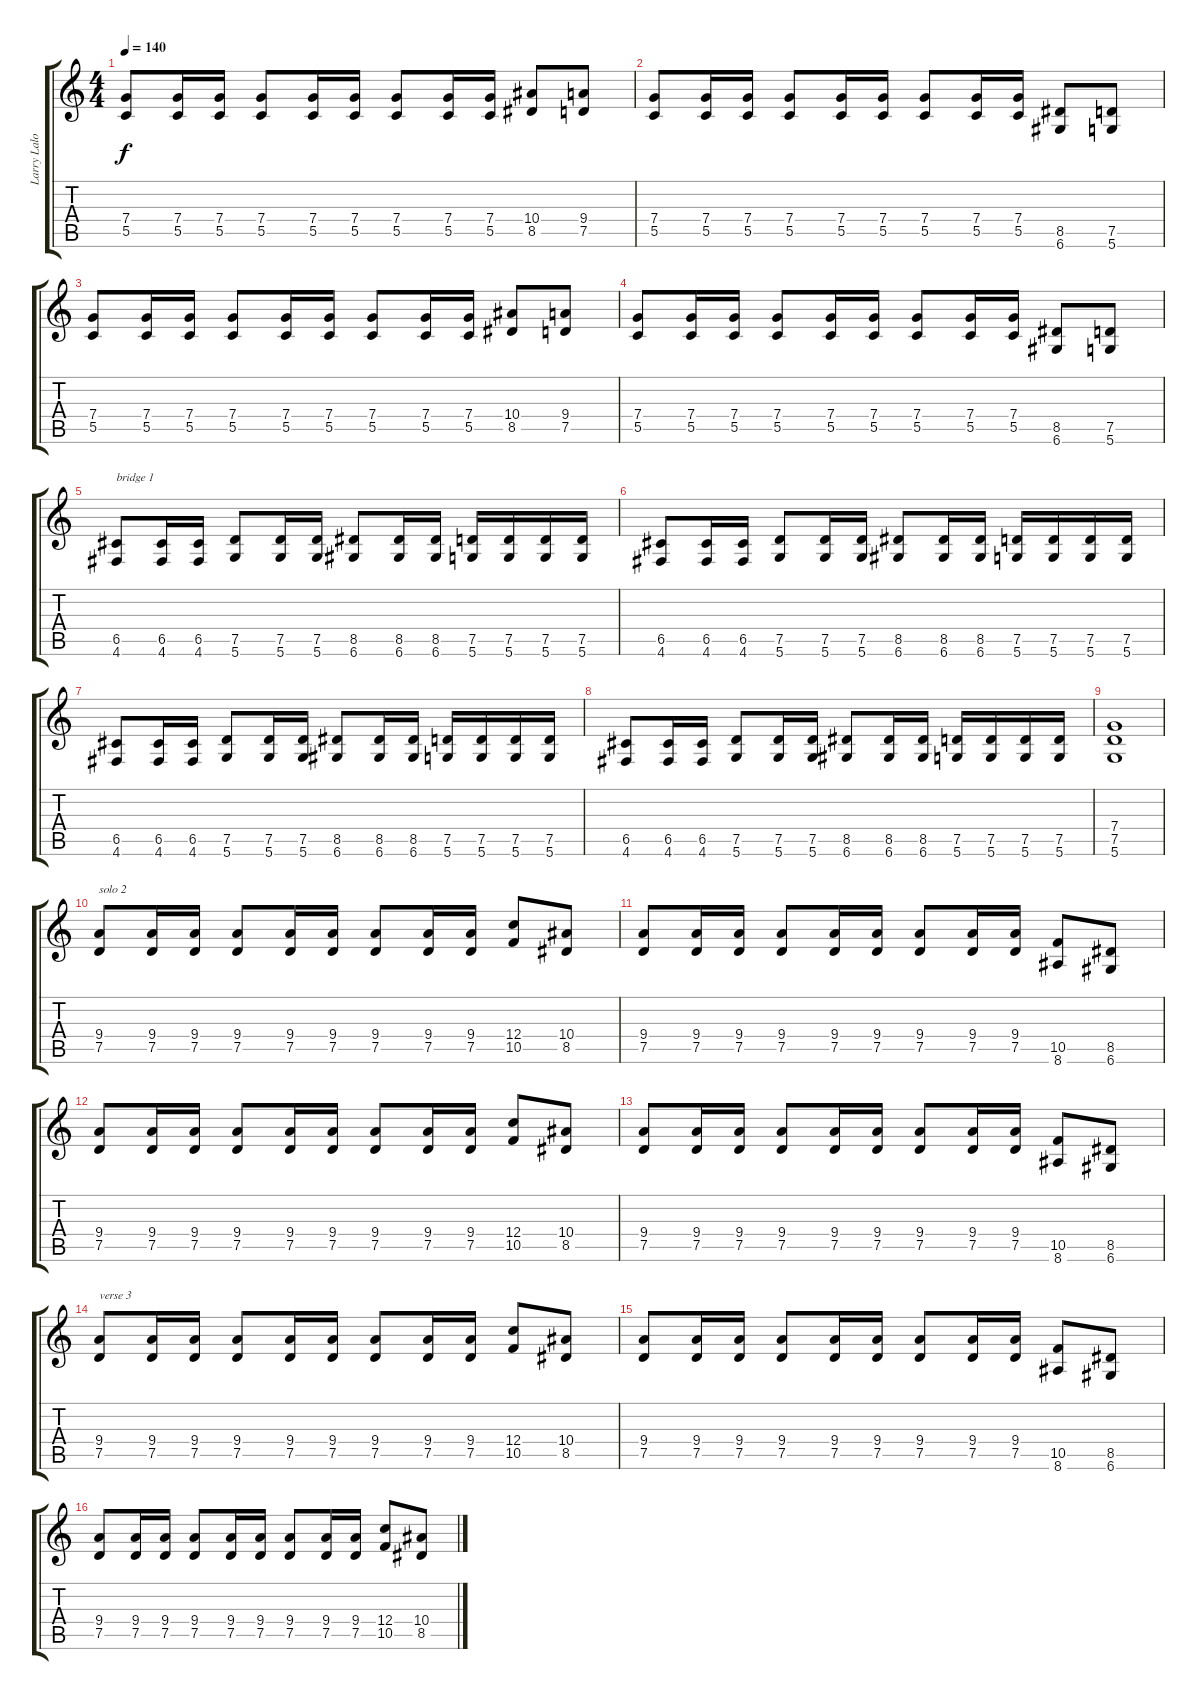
\track ("Larry Lalonde" "Larry Lalo") {instrument distortionguitar}
\staff {score tabs}
\tuning (D4 A3 F3 C3 G2 D2) {hide}
\ts (4 4)
\tempo 140
\clef g2
\ks c
(7.4 5.5).8{dy f} (7.4 5.5).16 (7.4 5.5).16 (7.4 5.5).8 (7.4 5.5).16 (7.4 5.5).16 (7.4 5.5).8 (7.4 5.5).16 (7.4 5.5).16 (10.4 8.5).8 (9.4 7.5).8 |
(7.4 5.5).8 (7.4 5.5).16 (7.4 5.5).16 (7.4 5.5).8 (7.4 5.5).16 (7.4 5.5).16 (7.4 5.5).8 (7.4 5.5).16 (7.4 5.5).16 (8.5 6.6).8 (7.5 5.6).8 |
(7.4 5.5).8 (7.4 5.5).16 (7.4 5.5).16 (7.4 5.5).8 (7.4 5.5).16 (7.4 5.5).16 (7.4 5.5).8 (7.4 5.5).16 (7.4 5.5).16 (10.4 8.5).8 (9.4 7.5).8 |
(7.4 5.5).8 (7.4 5.5).16 (7.4 5.5).16 (7.4 5.5).8 (7.4 5.5).16 (7.4 5.5).16 (7.4 5.5).8 (7.4 5.5).16 (7.4 5.5).16 (8.5 6.6).8 (7.5 5.6).8 |
(6.5 4.6).8{txt "bridge 1"} (6.5 4.6).16 (6.5 4.6).16 (7.5 5.6).8 (7.5 5.6).16 (7.5 5.6).16 (8.5 6.6).8 (8.5 6.6).16 (8.5 6.6).16 (7.5 5.6).16 (7.5 5.6).16 (7.5 5.6).16 (7.5 5.6).16 |
(6.5 4.6).8 (6.5 4.6).16 (6.5 4.6).16 (7.5 5.6).8 (7.5 5.6).16 (7.5 5.6).16 (8.5 6.6).8 (8.5 6.6).16 (8.5 6.6).16 (7.5 5.6).16 (7.5 5.6).16 (7.5 5.6).16 (7.5 5.6).16 |
(6.5 4.6).8 (6.5 4.6).16 (6.5 4.6).16 (7.5 5.6).8 (7.5 5.6).16 (7.5 5.6).16 (8.5 6.6).8 (8.5 6.6).16 (8.5 6.6).16 (7.5 5.6).16 (7.5 5.6).16 (7.5 5.6).16 (7.5 5.6).16 |
(6.5 4.6).8 (6.5 4.6).16 (6.5 4.6).16 (7.5 5.6).8 (7.5 5.6).16 (7.5 5.6).16 (8.5 6.6).8 (8.5 6.6).16 (8.5 6.6).16 (7.5 5.6).16 (7.5 5.6).16 (7.5 5.6).16 (7.5 5.6).16 |
(7.4 7.5 5.6).1 |
(9.4 7.5).8{txt "solo 2"} (9.4 7.5).16 (9.4 7.5).16 (9.4 7.5).8 (9.4 7.5).16 (9.4 7.5).16 (9.4 7.5).8 (9.4 7.5).16 (9.4 7.5).16 (12.4 10.5).8 (10.4 8.5).8 |
(9.4 7.5).8 (9.4 7.5).16 (9.4 7.5).16 (9.4 7.5).8 (9.4 7.5).16 (9.4 7.5).16 (9.4 7.5).8 (9.4 7.5).16 (9.4 7.5).16 (10.5 8.6).8 (8.5 6.6).8 |
(9.4 7.5).8 (9.4 7.5).16 (9.4 7.5).16 (9.4 7.5).8 (9.4 7.5).16 (9.4 7.5).16 (9.4 7.5).8 (9.4 7.5).16 (9.4 7.5).16 (12.4 10.5).8 (10.4 8.5).8 |
(9.4 7.5).8 (9.4 7.5).16 (9.4 7.5).16 (9.4 7.5).8 (9.4 7.5).16 (9.4 7.5).16 (9.4 7.5).8 (9.4 7.5).16 (9.4 7.5).16 (10.5 8.6).8 (8.5 6.6).8 |
(9.4 7.5).8{txt "verse 3"} (9.4 7.5).16 (9.4 7.5).16 (9.4 7.5).8 (9.4 7.5).16 (9.4 7.5).16 (9.4 7.5).8 (9.4 7.5).16 (9.4 7.5).16 (12.4 10.5).8 (10.4 8.5).8 |
(9.4 7.5).8 (9.4 7.5).16 (9.4 7.5).16 (9.4 7.5).8 (9.4 7.5).16 (9.4 7.5).16 (9.4 7.5).8 (9.4 7.5).16 (9.4 7.5).16 (10.5 8.6).8 (8.5 6.6).8 |
(9.4 7.5).8 (9.4 7.5).16 (9.4 7.5).16 (9.4 7.5).8 (9.4 7.5).16 (9.4 7.5).16 (9.4 7.5).8 (9.4 7.5).16 (9.4 7.5).16 (12.4 10.5).8 (10.4 8.5).8
